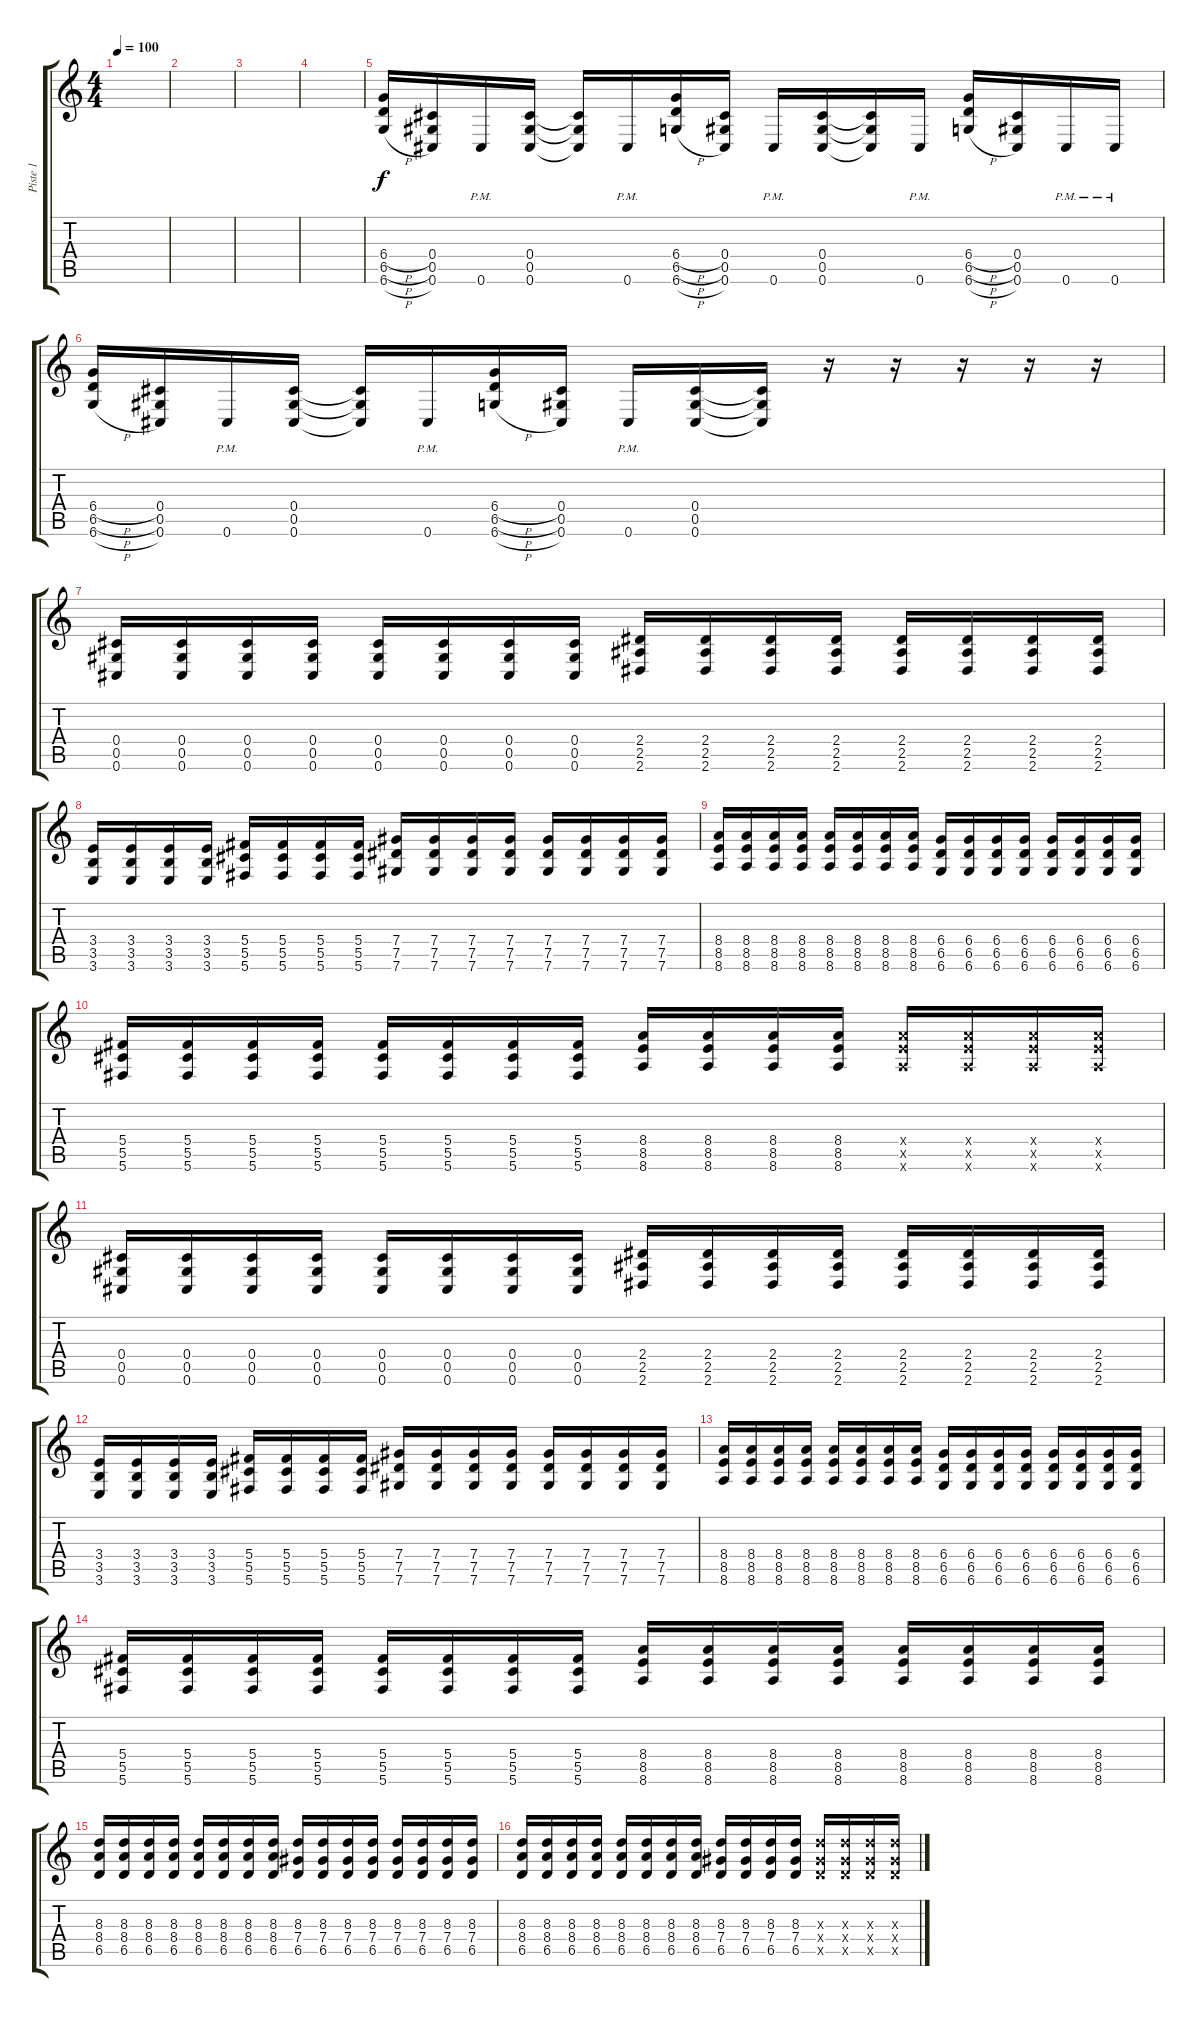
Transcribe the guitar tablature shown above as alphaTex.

\track ("Piste 1" "Piste 1") {instrument distortionguitar}
\staff {score tabs}
\tuning (Db4 Ab3 Gb3 Db3 Ab2 Db2) {hide}
\ts (4 4)
\tempo 100
\clef g2
\ks c
|
|
|
|
(6.4{h} 6.5{h} 6.6{h}).16{volume 13} (0.4 0.5 0.6).16 0.6{pm}.16 (0.4 0.5 0.6).16 (0.4{t} 0.5{t} 0.6{t}).16 0.6{pm}.16 (6.4{h} 6.5{h} 6.6{h}).16 (0.4 0.5 0.6).16 0.6{pm}.16 (0.4 0.5 0.6).16 (0.4{t} 0.5{t} 0.6{t}).16 0.6{pm}.16 (6.4{h} 6.5{h} 6.6{h}).16 (0.4 0.5 0.6).16 0.6{pm}.16 0.6{pm}.16 |
(6.4{h} 6.5{h} 6.6{h}).16 (0.4 0.5 0.6).16 0.6{pm}.16 (0.4 0.5 0.6).16 (0.4{t} 0.5{t} 0.6{t}).16 0.6{pm}.16 (6.4{h} 6.5{h} 6.6{h}).16 (0.4 0.5 0.6).16 0.6{pm}.16 (0.4 0.5 0.6).16 (0.4{t} 0.5{t} 0.6{t}).16 r.16 r.16 r.16 r.16 r.16 |
(0.4 0.5 0.6).16 (0.4 0.5 0.6).16 (0.4 0.5 0.6).16 (0.4 0.5 0.6).16 (0.4 0.5 0.6).16 (0.4 0.5 0.6).16 (0.4 0.5 0.6).16 (0.4 0.5 0.6).16 (2.4 2.5 2.6).16 (2.4 2.5 2.6).16 (2.4 2.5 2.6).16 (2.4 2.5 2.6).16 (2.4 2.5 2.6).16 (2.4 2.5 2.6).16 (2.4 2.5 2.6).16 (2.4 2.5 2.6).16 |
(3.4 3.5 3.6).16 (3.4 3.5 3.6).16 (3.4 3.5 3.6).16 (3.4 3.5 3.6).16 (5.4 5.5 5.6).16 (5.4 5.5 5.6).16 (5.4 5.5 5.6).16 (5.4 5.5 5.6).16 (7.4 7.5 7.6).16 (7.4 7.5 7.6).16 (7.4 7.5 7.6).16 (7.4 7.5 7.6).16 (7.4 7.5 7.6).16 (7.4 7.5 7.6).16 (7.4 7.5 7.6).16 (7.4 7.5 7.6).16 |
(8.4 8.5 8.6).16 (8.4 8.5 8.6).16 (8.4 8.5 8.6).16 (8.4 8.5 8.6).16 (8.4 8.5 8.6).16 (8.4 8.5 8.6).16 (8.4 8.5 8.6).16 (8.4 8.5 8.6).16 (6.4 6.5 6.6).16 (6.4 6.5 6.6).16 (6.4 6.5 6.6).16 (6.4 6.5 6.6).16 (6.4 6.5 6.6).16 (6.4 6.5 6.6).16 (6.4 6.5 6.6).16 (6.4 6.5 6.6).16 |
(5.4 5.5 5.6).16 (5.4 5.5 5.6).16 (5.4 5.5 5.6).16 (5.4 5.5 5.6).16 (5.4 5.5 5.6).16 (5.4 5.5 5.6).16 (5.4 5.5 5.6).16 (5.4 5.5 5.6).16 (8.4 8.5 8.6).16 (8.4 8.5 8.6).16 (8.4 8.5 8.6).16 (8.4 8.5 8.6).16 (8.4{x} 8.5{x} 8.6{x}).16 (8.4{x} 8.5{x} 8.6{x}).16 (8.4{x} 8.5{x} 8.6{x}).16 (8.4{x} 8.5{x} 8.6{x}).16 |
(0.4 0.5 0.6).16 (0.4 0.5 0.6).16 (0.4 0.5 0.6).16 (0.4 0.5 0.6).16 (0.4 0.5 0.6).16 (0.4 0.5 0.6).16 (0.4 0.5 0.6).16 (0.4 0.5 0.6).16 (2.4 2.5 2.6).16 (2.4 2.5 2.6).16 (2.4 2.5 2.6).16 (2.4 2.5 2.6).16 (2.4 2.5 2.6).16 (2.4 2.5 2.6).16 (2.4 2.5 2.6).16 (2.4 2.5 2.6).16 |
(3.4 3.5 3.6).16 (3.4 3.5 3.6).16 (3.4 3.5 3.6).16 (3.4 3.5 3.6).16 (5.4 5.5 5.6).16 (5.4 5.5 5.6).16 (5.4 5.5 5.6).16 (5.4 5.5 5.6).16 (7.4 7.5 7.6).16 (7.4 7.5 7.6).16 (7.4 7.5 7.6).16 (7.4 7.5 7.6).16 (7.4 7.5 7.6).16 (7.4 7.5 7.6).16 (7.4 7.5 7.6).16 (7.4 7.5 7.6).16 |
(8.4 8.5 8.6).16 (8.4 8.5 8.6).16 (8.4 8.5 8.6).16 (8.4 8.5 8.6).16 (8.4 8.5 8.6).16 (8.4 8.5 8.6).16 (8.4 8.5 8.6).16 (8.4 8.5 8.6).16 (6.4 6.5 6.6).16 (6.4 6.5 6.6).16 (6.4 6.5 6.6).16 (6.4 6.5 6.6).16 (6.4 6.5 6.6).16 (6.4 6.5 6.6).16 (6.4 6.5 6.6).16 (6.4 6.5 6.6).16 |
(5.4 5.5 5.6).16 (5.4 5.5 5.6).16 (5.4 5.5 5.6).16 (5.4 5.5 5.6).16 (5.4 5.5 5.6).16 (5.4 5.5 5.6).16 (5.4 5.5 5.6).16 (5.4 5.5 5.6).16 (8.4 8.5 8.6).16 (8.4 8.5 8.6).16 (8.4 8.5 8.6).16 (8.4 8.5 8.6).16 (8.4 8.5 8.6).16 (8.4 8.5 8.6).16 (8.4 8.5 8.6).16 (8.4 8.5 8.6).16 |
(8.3 8.4 6.5).16 (8.3 8.4 6.5).16 (8.3 8.4 6.5).16 (8.3 8.4 6.5).16 (8.3 8.4 6.5).16 (8.3 8.4 6.5).16 (8.3 8.4 6.5).16 (8.3 8.4 6.5).16 (8.3 7.4 6.5).16 (8.3 7.4 6.5).16 (8.3 7.4 6.5).16 (8.3 7.4 6.5).16 (8.3 7.4 6.5).16 (8.3 7.4 6.5).16 (8.3 7.4 6.5).16 (8.3 7.4 6.5).16 |
(8.3 8.4 6.5).16 (8.3 8.4 6.5).16 (8.3 8.4 6.5).16 (8.3 8.4 6.5).16 (8.3 8.4 6.5).16 (8.3 8.4 6.5).16 (8.3 8.4 6.5).16 (8.3 8.4 6.5).16 (8.3 7.4 6.5).16 (8.3 7.4 6.5).16 (8.3 7.4 6.5).16 (8.3 7.4 6.5).16 (8.3{x} 7.4{x} 6.5{x}).16 (8.3{x} 7.4{x} 6.5{x}).16 (8.3{x} 7.4{x} 6.5{x}).16 (8.3{x} 7.4{x} 6.5{x}).16
